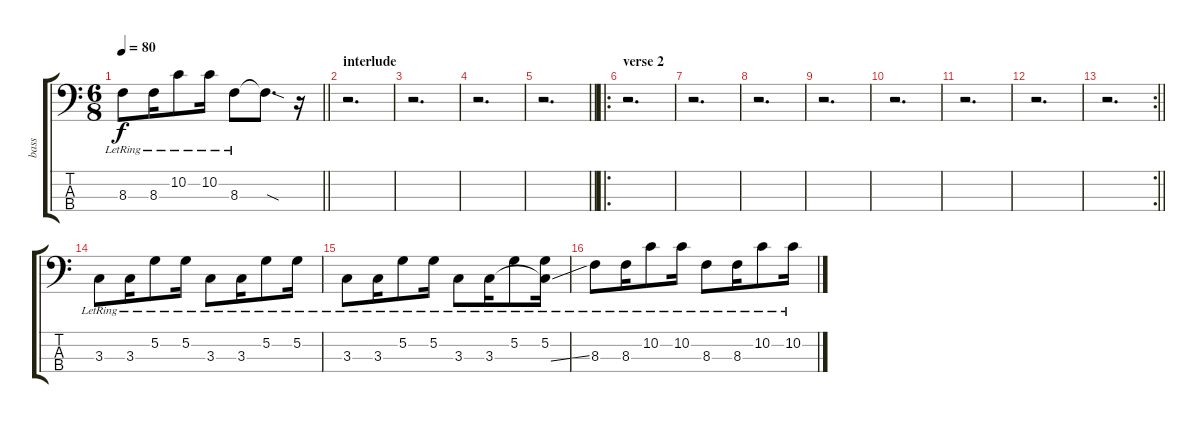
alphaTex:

\track ("bass" "bass") {instrument electricbasspick}
\staff {score tabs}
\tuning (G2 D2 A1 E1) {hide}
\ts (6 8)
\tempo 80
\clef f4
\barLineRight lightlight
\ks c
8.3{lr}.8{dy f} 8.3{lr}.16 10.2{lr}.8 10.2{lr}.16 8.3{lr}.8 8.3{sod t}.8{d} r.16 |
\section ("" "interlude")
r.2{d} |
r.2{d} |
r.2{d} |
\barLineRight lightlight
r.2{d} |
\ro
\section ("" "verse 2")
r.2{d} |
r.2{d} |
r.2{d} |
r.2{d} |
r.2{d} |
r.2{d} |
r.2{d} |
\rc 2
\barLineRight lightlight
r.2{d} |
3.3{lr}.8 3.3{lr}.16 5.2{lr}.8 5.2{lr}.16 3.3{lr}.8 3.3{lr}.16 5.2{lr}.8 5.2{lr}.16 |
3.3{lr}.8 3.3{lr}.16 5.2{lr}.8 5.2{lr}.16 3.3{lr}.8 3.3{lr}.16 5.2{lr}.8 (5.2{lr} 3.3{ss t}).16 |
8.3{lr}.8 8.3{lr}.16 10.2{lr}.8 10.2{lr}.16 8.3{lr}.8 8.3{lr}.16 10.2{lr}.8 10.2{lr}.16
